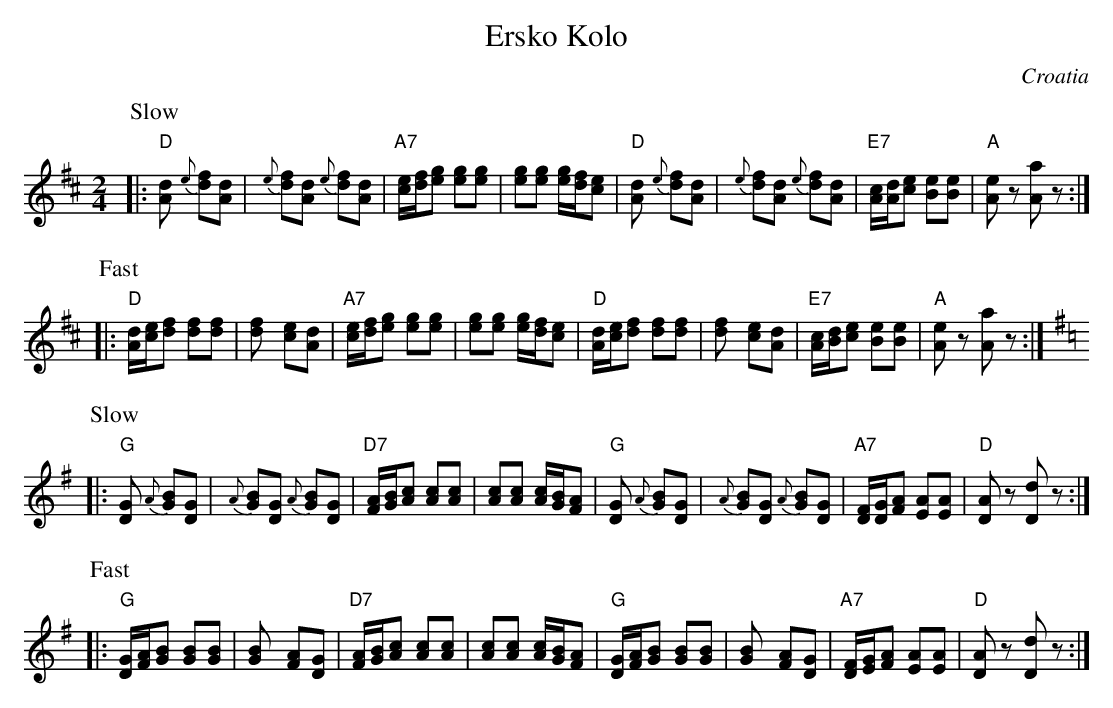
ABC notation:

X:1
T: Ersko Kolo
O: Croatia
M: 2/4
L: 1/8
K: D
P: Slow
|: "D"[d2A] {e}[fd][dA] | {e}[fd][dA] {e}[fd][dA] | "A7"[e/c][f/d][ge] [ge][ge] | [ge][ge] [g/e][f/d][ec] \
|  "D"[d2A] {e}[fd][dA] | {e}[fd][dA] {e}[fd][dA] | "E7"[c/A][d/A][ec] [eB][eB] | "A"[eA]z [aA]z :|
P: Fast
|: "D"[d/A][e/c][fd] [fd][fd] | [f2d] [ec][dA] | "A7"[e/c][f/d][ge] [ge][ge] | [ge][ge] [g/e][f/d][ec] \
|  "D"[d/A][e/c][fd] [fd][fd] | [f2d] [ec][dA] | "E7"[c/A][d/B][ec] [eB][eB] | "A"[eA]z [aA]z :|
K: G
P: Slow
|: "G"[G2D] {A}[BG][GD] | {A}[BG][GD] {A}[BG][GD] | "D7"[A/F][B/G][cA] [cA][cA] | [cA][cA] [c/A][B/G][AF] \
|  "G"[G2D] {A}[BG][GD] | {A}[BG][GD] {A}[BG][GD] | "A7"[F/D][G/D][AF] [AE][AE] | "D"[AD]z [dD]z :|
P: Fast
|: "G"[G/D][A/F][BG] [BG][BG] | [B2G] [AF][GD] | "D7"[A/F][B/G][cA] [cA][cA] | [cA][cA] [c/A][B/G][AF] \
|  "G"[G/D][A/F][BG] [BG][BG] | [B2G] [AF][GD] | "A7"[F/D][G/E][AF] [AE][AE] | "D"[AD]z [dD]z :|
